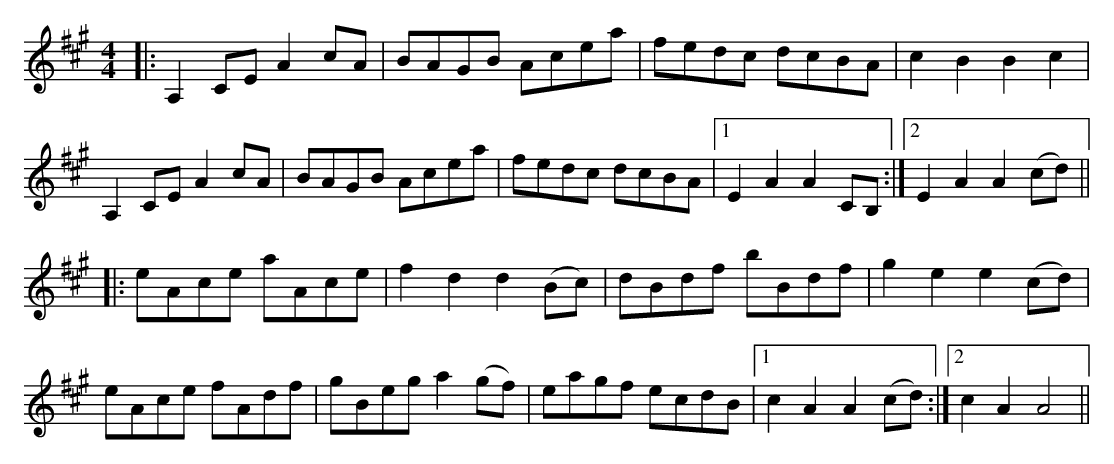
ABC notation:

X:1
M:4/4
K:A
|:A,2 CE A2 cA|BAGB Acea|fedc dcBA|c2 B2 B2 c2|
A,2 CE A2 cA|BAGB Acea|fedc dcBA|1 E2 A2 A2 CB,:|2 E2 A2 A2 (cd)||
|:eAce aAce|f2 d2 d2 (Bc)|dBdf bBdf|g2 e2 e2 (cd)|
eAce fAdf|gBeg a2 (gf)|eagf ecdB|1 c2 A2 A2 (cd):|2 c2 A2 A4||
